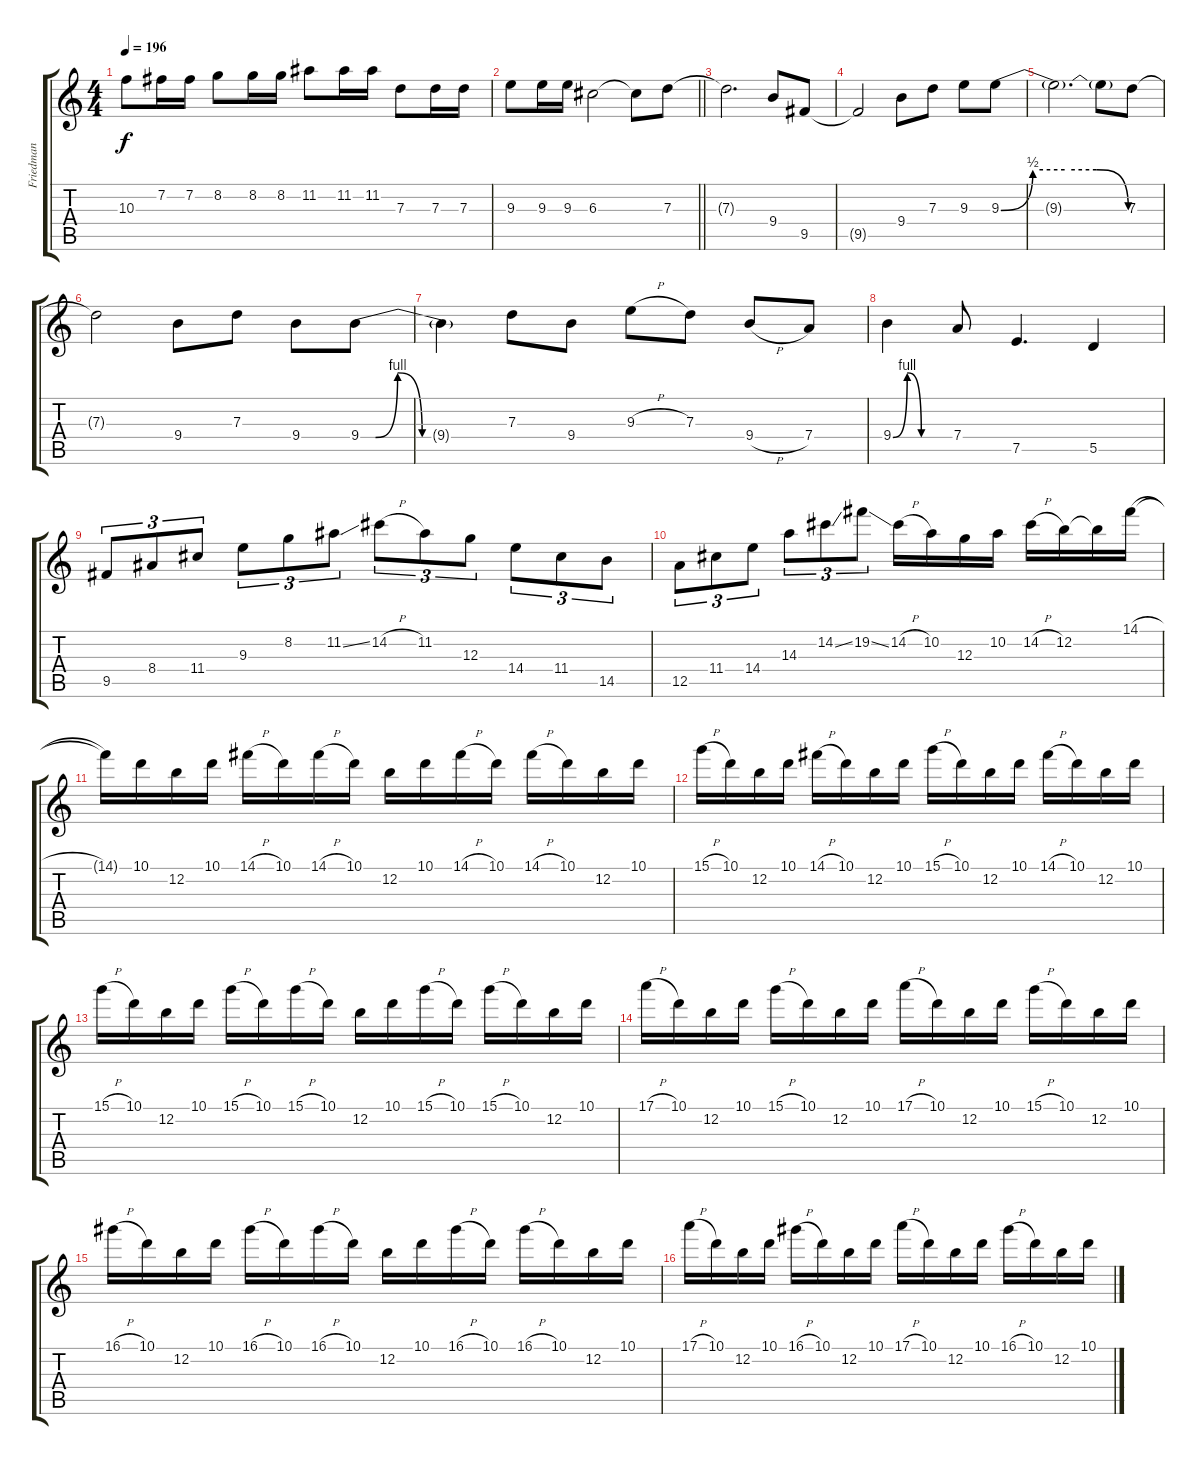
\track ("Friedman" "Friedman") {instrument overdrivenguitar}
\staff {score tabs}
\tuning (E4 B3 G3 D3 A2 E2) {hide}
\ts (4 4)
\tempo 196
\clef g2
\ks c
10.3{t}.8{dy f} 7.2.16 7.2.16 8.2.8 8.2.16 8.2.16 11.2.8 11.2.16 11.2.16 7.3.8 7.3.16 7.3.16 |
\barLineRight lightlight
9.3.8 9.3.16 9.3.16 6.3.2 6.3{t}.8 7.3.8 |
7.3{t}.2{d} 9.4.8 9.5.8 |
9.5{t}.2 9.4.8 7.3.8 9.3.8 9.3{be (custom 0 0 15 2 30 2 45 2 60 0)}.8 |
9.3{t}.2{d} 9.3{t}.8 7.3.8 |
7.3{t}.2 9.4.8 7.3.8 9.4.8 9.4{be (custom 0 0 6 0 15 4 25 0 60 0)}.8 |
9.4{t}.4 7.3.8 9.4.8 9.3{h}.8 7.3.8 9.4{h}.8 7.4.8 |
9.4{be (custom 0 0 15 4 30 0 45 0 60 0)}.4 7.4.8 7.5.4{d} 5.5.4 |
9.5.8{tu (3 2)} 8.4.8{tu (3 2)} 11.4.8{tu (3 2)} 9.3.8{tu (3 2)} 8.2.8{tu (3 2)} 11.2{ss}.8{tu (3 2)} 14.2{h}.8{tu (3 2)} 11.2.8{tu (3 2)} 12.3.8{tu (3 2)} 14.4.8{tu (3 2)} 11.4.8{tu (3 2)} 14.5.8{tu (3 2)} |
12.5.8{tu (3 2)} 11.4.8{tu (3 2)} 14.4.8{tu (3 2)} 14.3.8{tu (3 2)} 14.2{ss}.8{tu (3 2)} 19.2{ss}.8{tu (3 2)} 14.2{h}.16 10.2.16 12.3.16 10.2.16 14.2{h}.16 12.2.16 12.2{t}.16 14.1{h}.16 |
14.1{t}.16 10.1.16 12.2.16 10.1.16 14.1{h}.16 10.1.16 14.1{h}.16 10.1.16 12.2.16 10.1.16 14.1{h}.16 10.1.16 14.1{h}.16 10.1.16 12.2.16 10.1.16 |
15.1{h}.16 10.1.16 12.2.16 10.1.16 14.1{h}.16 10.1.16 12.2.16 10.1.16 15.1{h}.16 10.1.16 12.2.16 10.1.16 14.1{h}.16 10.1.16 12.2.16 10.1.16 |
15.1{h}.16 10.1.16 12.2.16 10.1.16 15.1{h}.16 10.1.16 15.1{h}.16 10.1.16 12.2.16 10.1.16 15.1{h}.16 10.1.16 15.1{h}.16 10.1.16 12.2.16 10.1.16 |
17.1{h}.16 10.1.16 12.2.16 10.1.16 15.1{h}.16 10.1.16 12.2.16 10.1.16 17.1{h}.16 10.1.16 12.2.16 10.1.16 15.1{h}.16 10.1.16 12.2.16 10.1.16 |
16.1{h}.16 10.1.16 12.2.16 10.1.16 16.1{h}.16 10.1.16 16.1{h}.16 10.1.16 12.2.16 10.1.16 16.1{h}.16 10.1.16 16.1{h}.16 10.1.16 12.2.16 10.1.16 |
17.1{h}.16 10.1.16 12.2.16 10.1.16 16.1{h}.16 10.1.16 12.2.16 10.1.16 17.1{h}.16 10.1.16 12.2.16 10.1.16 16.1{h}.16 10.1.16 12.2.16 10.1.16
